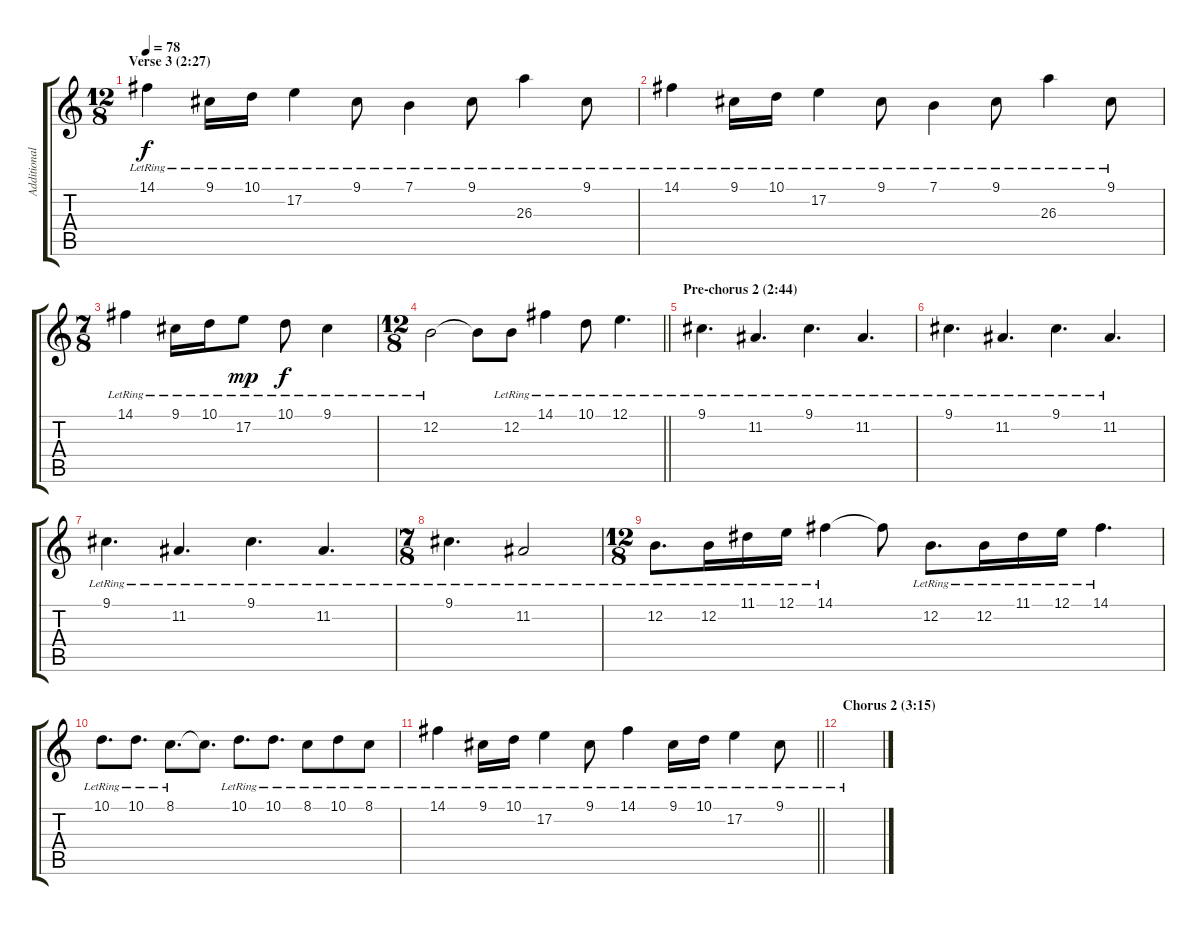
\track ("Additional guitars" "Additional") {instrument dulcimer}
\staff {score tabs}
\tuning (E4 B3 G3 D3 A2 E2) {hide}
\ts (12 8)
\section ("" "Verse 3 (2:27)")
\tempo 78
\clef g2
\ks c
14.1{lr}.4{dy f} 9.1{lr}.16 10.1{lr}.16 17.2{lr}.4 9.1{lr}.8 7.1{lr}.4 9.1{lr}.8 26.3{lr}.4 9.1{lr}.8 |
14.1{lr}.4 9.1{lr}.16 10.1{lr}.16 17.2{lr}.4 9.1{lr}.8 7.1{lr}.4 9.1{lr}.8 26.3{lr}.4 9.1{lr}.8 |
\ts (7 8)
14.1{lr}.4 9.1{lr}.16 10.1{lr}.16 17.2{lr}.8{dy mp} 10.1{lr}.8{dy f} 9.1{lr}.4 |
\ts (12 8)
\barLineRight lightlight
12.2{lr}.2 12.2{t}.8 12.2{lr}.8 14.1{lr}.4 10.1{lr}.8 12.1{lr}.4{d} |
\section ("" "Pre-chorus 2 (2:44)")
9.1{lr}.4{d} 11.2{lr}.4{d} 9.1{lr}.4{d} 11.2{lr}.4{d} |
9.1{lr}.4{d} 11.2{lr}.4{d} 9.1{lr}.4{d} 11.2{lr}.4{d} |
9.1{lr}.4{d} 11.2{lr}.4{d} 9.1{lr}.4{d} 11.2{lr}.4{d} |
\ts (7 8)
9.1{lr}.4{d} 11.2{lr}.2 |
\ts (12 8)
12.2{lr}.8{d} 12.2{lr}.16 11.1{lr}.16 12.1{lr}.16 14.1{lr}.4 14.1{t}.8 12.2{lr}.8{d} 12.2{lr}.16 11.1{lr}.16 12.1{lr}.16 14.1{lr}.4{d} |
10.1{lr}.8{d} 10.1{lr}.8{d} 8.1{lr}.8{d} 8.1{t}.8{d} 10.1{lr}.8{d} 10.1{lr}.8{d} 8.1{lr}.8 10.1{lr}.8 8.1{lr}.8 |
\barLineRight lightlight
14.1{lr}.4 9.1{lr}.16 10.1{lr}.16 17.2{lr}.4 9.1{lr}.8 14.1{lr}.4 9.1{lr}.16 10.1{lr}.16 17.2{lr}.4 9.1{lr}.8 |
\section ("" "Chorus 2 (3:15)")
